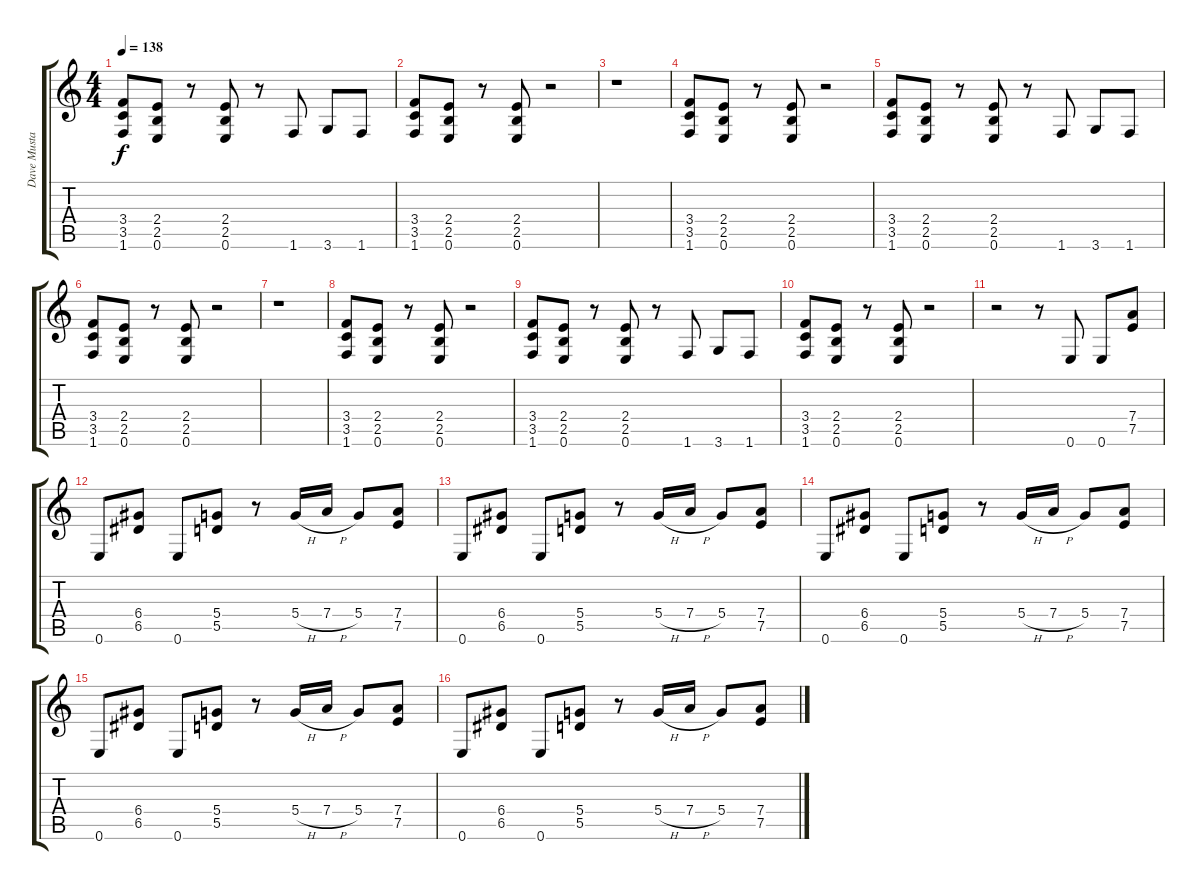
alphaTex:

\track ("Dave Mustane        " "Dave Musta") {instrument overdrivenguitar}
\staff {score tabs}
\tuning (E4 B3 G3 D3 A2 E2) {hide}
\ts (4 4)
\tempo 138
\clef g2
\ks c
(3.4 3.5 1.6).8{dy f} (2.4 2.5 0.6).8 r.8 (2.4 2.5 0.6).8 r.8 1.6.8 3.6.8 1.6.8 |
(3.4 3.5 1.6).8 (2.4 2.5 0.6).8 r.8 (2.4 2.5 0.6).8 r.2 |
r.1 |
(3.4 3.5 1.6).8 (2.4 2.5 0.6).8 r.8 (2.4 2.5 0.6).8 r.2 |
(3.4 3.5 1.6).8 (2.4 2.5 0.6).8 r.8 (2.4 2.5 0.6).8 r.8 1.6.8 3.6.8 1.6.8 |
(3.4 3.5 1.6).8 (2.4 2.5 0.6).8 r.8 (2.4 2.5 0.6).8 r.2 |
r.1 |
(3.4 3.5 1.6).8 (2.4 2.5 0.6).8 r.8 (2.4 2.5 0.6).8 r.2 |
(3.4 3.5 1.6).8 (2.4 2.5 0.6).8 r.8 (2.4 2.5 0.6).8 r.8 1.6.8 3.6.8 1.6.8 |
(3.4 3.5 1.6).8 (2.4 2.5 0.6).8 r.8 (2.4 2.5 0.6).8 r.2 |
r.2 r.8 0.6.8 0.6.8 (7.4 7.5).8 |
0.6.8 (6.4 6.5).8 0.6.8 (5.4 5.5).8 r.8 5.4{h}.16 7.4{h}.16 5.4.8 (7.4 7.5).8 |
0.6.8 (6.4 6.5).8 0.6.8 (5.4 5.5).8 r.8 5.4{h}.16 7.4{h}.16 5.4.8 (7.4 7.5).8 |
0.6.8 (6.4 6.5).8 0.6.8 (5.4 5.5).8 r.8 5.4{h}.16 7.4{h}.16 5.4.8 (7.4 7.5).8 |
0.6.8 (6.4 6.5).8 0.6.8 (5.4 5.5).8 r.8 5.4{h}.16 7.4{h}.16 5.4.8 (7.4 7.5).8 |
0.6.8 (6.4 6.5).8 0.6.8 (5.4 5.5).8 r.8 5.4{h}.16 7.4{h}.16 5.4.8 (7.4 7.5).8
